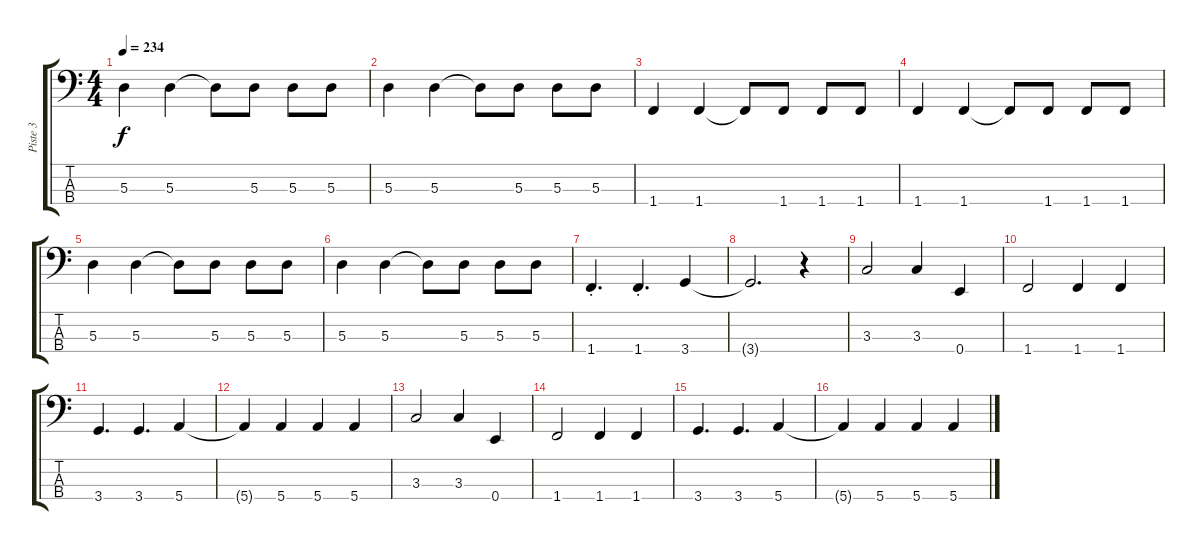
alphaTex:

\track ("Piste 3" "Piste 3") {instrument electricbasspick}
\staff {score tabs}
\tuning (G2 D2 A1 E1) {hide}
\ts (4 4)
\tempo 234
\clef f4
\ks c
5.3.4{dy f} 5.3.4 5.3{t}.8 5.3.8 5.3.8 5.3.8 |
5.3.4 5.3.4 5.3{t}.8 5.3.8 5.3.8 5.3.8 |
1.4.4 1.4.4 1.4{t}.8 1.4.8 1.4.8 1.4.8 |
1.4.4 1.4.4 1.4{t}.8 1.4.8 1.4.8 1.4.8 |
5.3.4 5.3.4 5.3{t}.8 5.3.8 5.3.8 5.3.8 |
5.3.4 5.3.4 5.3{t}.8 5.3.8 5.3.8 5.3.8 |
1.4{st}.4{d} 1.4{st}.4{d} 3.4.4 |
3.4{t}.2{d} r.4 |
3.3.2 3.3.4 0.4.4 |
1.4.2 1.4.4 1.4.4 |
3.4.4{d} 3.4.4{d} 5.4.4 |
5.4{t}.4 5.4.4 5.4.4 5.4.4 |
3.3.2 3.3.4 0.4.4 |
1.4.2 1.4.4 1.4.4 |
3.4.4{d} 3.4.4{d} 5.4.4 |
5.4{t}.4 5.4.4 5.4.4 5.4.4
